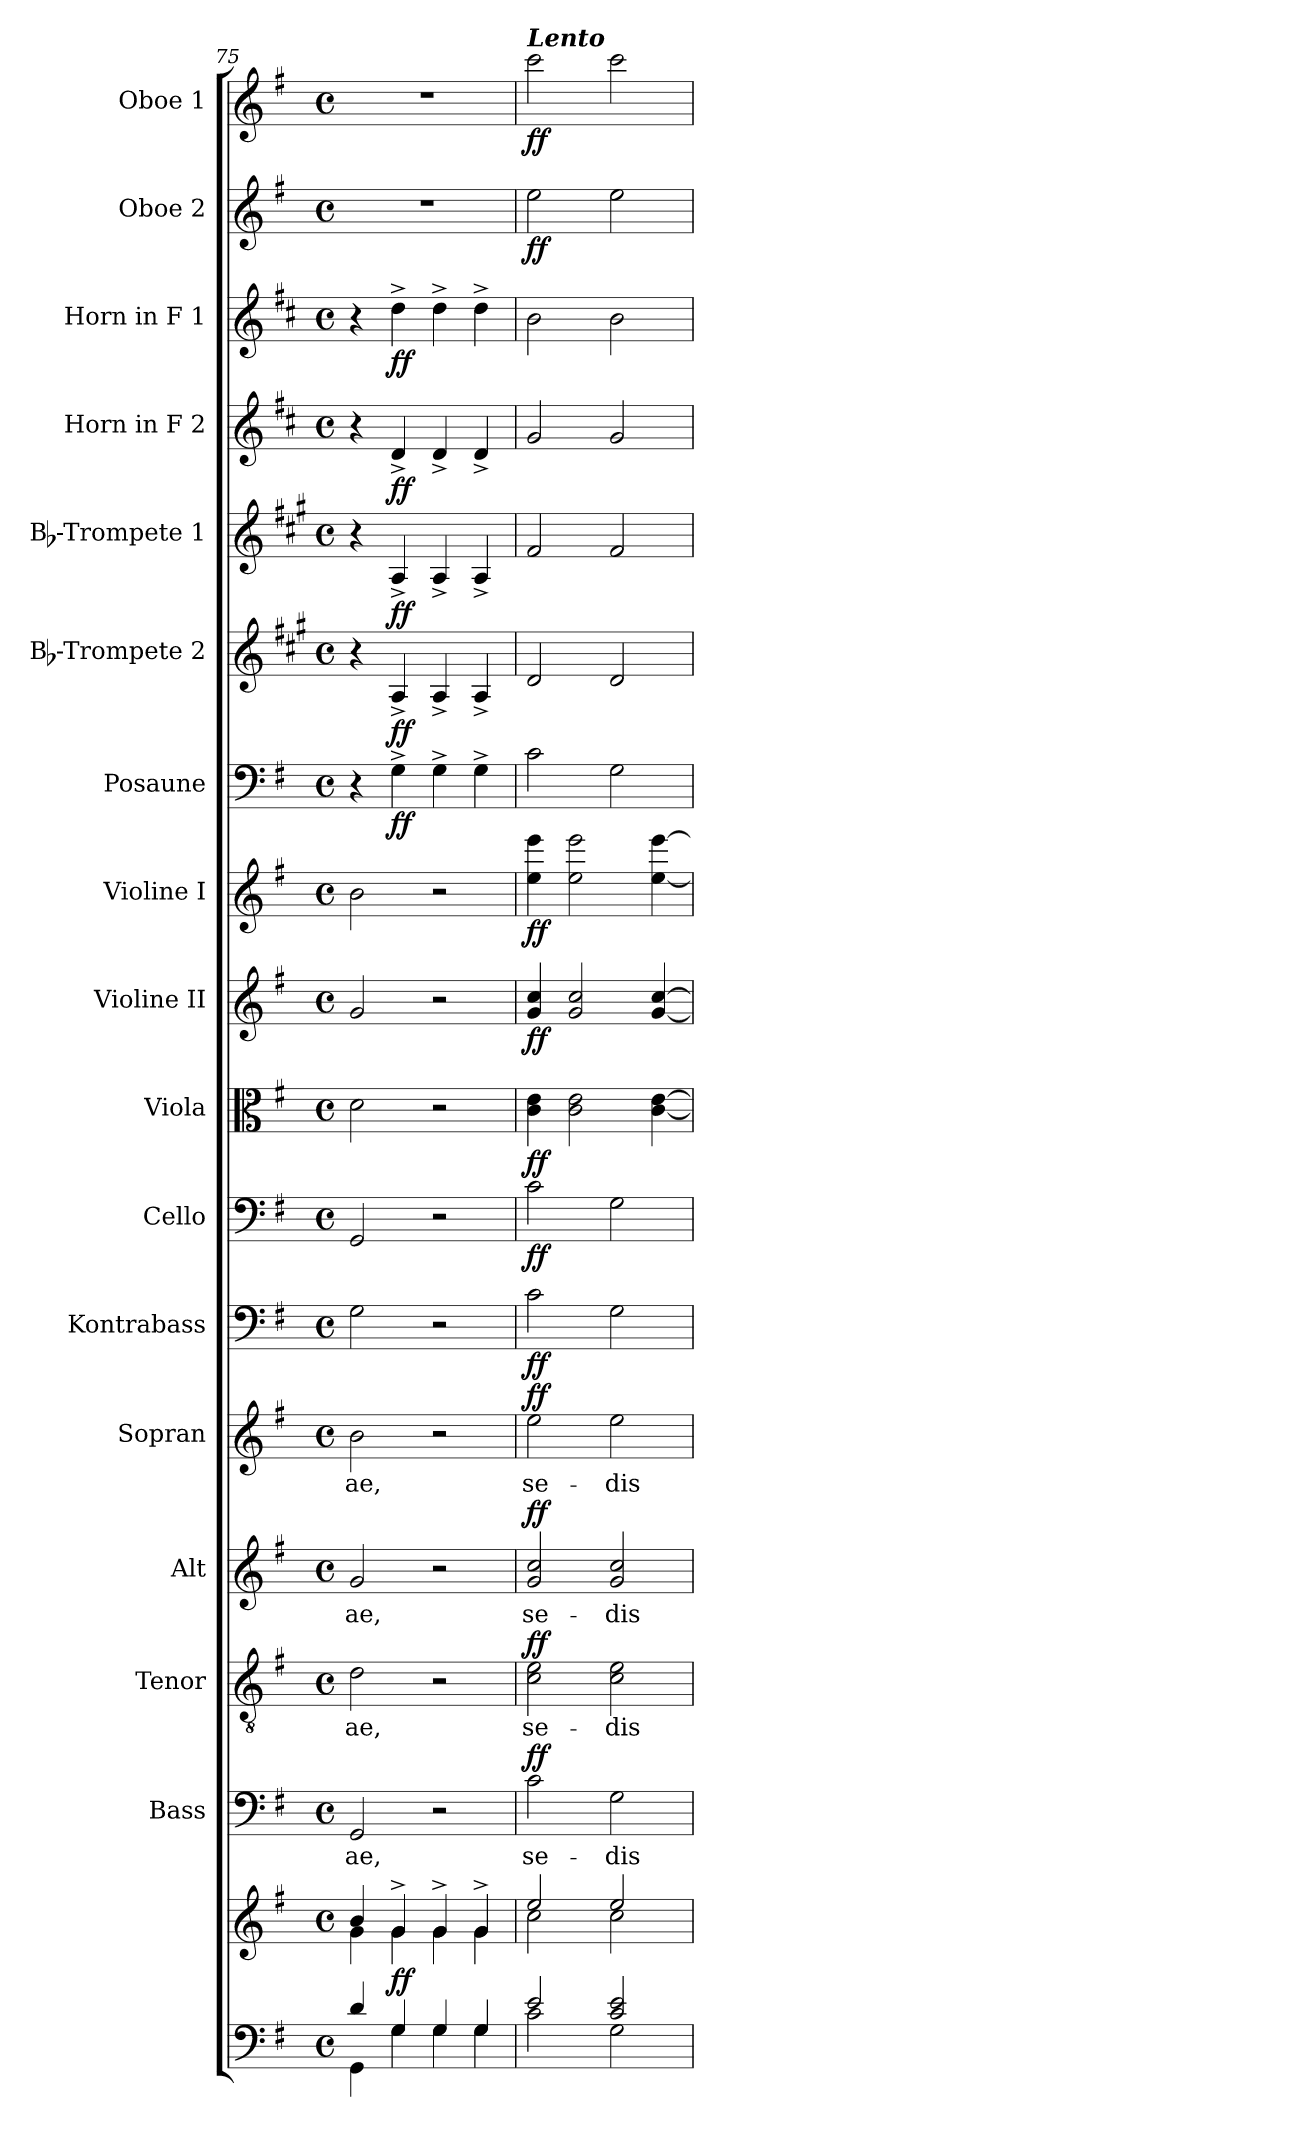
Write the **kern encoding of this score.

**kern	**kern	**dynam	**kern	**text	**dynam	**kern	**text	**dynam	**kern	**text	**dynam	**kern	**text	**dynam	**kern	**dynam	**kern	**dynam	**kern	**dynam	**kern	**dynam	**kern	**dynam	**kern	**dynam	**kern	**dynam	**kern	**dynam	**kern	**dynam	**kern	**dynam	**kern	**dynam	**kern	**dynam
*part17	*part17	*part17	*part16	*part16	*part16	*part15	*part15	*part15	*part14	*part14	*part14	*part13	*part13	*part13	*part12	*part12	*part11	*part11	*part10	*part10	*part9	*part9	*part8	*part8	*part7	*part7	*part6	*part6	*part5	*part5	*part4	*part4	*part3	*part3	*part2	*part2	*part1	*part1
*staff18	*staff17	*staff17/18	*staff16	*staff16	*staff16	*staff15	*staff15	*staff15	*staff14	*staff14	*staff14	*staff13	*staff13	*staff13	*staff12	*staff12	*staff11	*staff11	*staff10	*staff10	*staff9	*staff9	*staff8	*staff8	*staff7	*staff7	*staff6	*staff6	*staff5	*staff5	*staff4	*staff4	*staff3	*staff3	*staff2	*staff2	*staff1	*staff1
*	*	*	*I"Bass	*	*	*I"Tenor	*	*	*I"Alt	*	*	*I"Sopran	*	*	*I"Kontrabass	*	*I"Cello	*	*I"Viola	*	*I"Violine II	*	*I"Violine I	*	*I"Posaune	*	*I"Bb-Trompete 2	*	*I"Bb-Trompete 1	*	*I"Horn in F 2	*	*I"Horn in F 1	*	*I"Oboe 2	*	*I"Oboe 1	*
*	*	*	*I'B.	*	*	*I'T.	*	*	*I'A.	*	*	*I'S.	*	*	*I'Kb.	*	*	*	*I'Vla.	*	*I'Vl. II	*	*I'Vl. I	*	*I'Pos.	*	*I'Bb Trp. 2	*	*I'Bb Trp. 1	*	*	*	*	*	*I'Ob. 2	*	*I'Ob. 1	*
*clefF4	*clefG2	*	*clefF4	*	*	*clefGv2	*	*	*clefG2	*	*	*clefG2	*	*	*clefF4	*	*clefF4	*	*clefC3	*	*clefG2	*	*clefG2	*	*clefF4	*	*clefG2	*	*clefG2	*	*clefG2	*	*clefG2	*	*clefG2	*	*clefG2	*
*	*	*	*	*	*	*	*	*	*	*	*	*	*	*	*ITrd7c12	*	*	*	*	*	*	*	*	*	*	*	*ITrd1c2	*	*ITrd1c2	*	*ITrd4c7	*	*ITrd4c7	*	*	*	*	*
*k[f#]	*k[f#]	*	*k[f#]	*	*	*k[f#]	*	*	*k[f#]	*	*	*k[f#]	*	*	*k[f#]	*	*k[f#]	*	*k[f#]	*	*k[f#]	*	*k[f#]	*	*k[f#]	*	*k[f#]	*	*k[f#]	*	*k[f#]	*	*k[f#]	*	*k[f#]	*	*k[f#]	*
*G:	*G:	*	*G:	*	*	*G:	*	*	*G:	*	*	*G:	*	*	*G:	*	*G:	*	*G:	*	*G:	*	*G:	*	*G:	*	*G:	*	*G:	*	*G:	*	*G:	*	*G:	*	*G:	*
*M4/4	*M4/4	*	*M4/4	*	*	*M4/4	*	*	*M4/4	*	*	*M4/4	*	*	*M4/4	*	*M4/4	*	*M4/4	*	*M4/4	*	*M4/4	*	*M4/4	*	*M4/4	*	*M4/4	*	*M4/4	*	*M4/4	*	*M4/4	*	*M4/4	*
*met(c)	*met(c)	*	*met(c)	*	*	*met(c)	*	*	*met(c)	*	*	*met(c)	*	*	*met(c)	*	*met(c)	*	*met(c)	*	*met(c)	*	*met(c)	*	*met(c)	*	*met(c)	*	*met(c)	*	*met(c)	*	*met(c)	*	*met(c)	*	*met(c)	*
=75	=75	=75	=75	=75	=75	=75	=75	=75	=75	=75	=75	=75	=75	=75	=75	=75	=75	=75	=75	=75	=75	=75	=75	=75	=75	=75	=75	=75	=75	=75	=75	=75	=75	=75	=75	=75	=75	=75
*^	*^	*	*	*	*	*	*	*	*	*	*	*	*	*	*	*	*	*	*	*	*	*	*	*	*	*	*	*	*	*	*	*	*	*	*	*	*	*
!	!	!	!	!	!	!LO:LY:b	!	!	!LO:LY:b	!	!	!LO:LY:b	!	!	!LO:LY:b	!	!	!	!	!	!	!	!	!	!	!	!	!	!	!	!	!	!	!	!	!	!	!	!	!
4d/	4GG\	4b/	4g\	.	2GG/	-ae,	.	2d\	-ae,	.	2g/	-ae,	.	2b\	-ae,	.	2GG\	.	2GG/	.	2d\	.	2g/	.	2b\	.	4r	.	4r	.	4r	.	4r	.	4r	.	1r	.	1r	.
!	!	!	!	!LO:DY:b	!	!	!	!	!	!	!	!	!	!	!	!	!	!	!	!	!	!	!	!	!	!	!	!LO:DY:b	!	!LO:DY:b	!	!LO:DY:b	!	!LO:DY:b	!	!LO:DY:b	!	!	!	!
4G/	4G\	4g^</	4g\	ff	.	.	.	.	.	.	.	.	.	.	.	.	.	.	.	.	.	.	.	.	.	.	4G^>\	ff	4G^</	ff	4G^</	ff	4G^</	ff	4g^>\	ff	.	.	.	.
4G/	4G\	4g^</	4g\	.	2r	.	.	2r	.	.	2r	.	.	2r	.	.	2r	.	2r	.	2r	.	2r	.	2r	.	4G^>\	.	4G^</	.	4G^</	.	4G^</	.	4g^>\	.	.	.	.	.
4G/	4G\	4g^</	4g\	.	.	.	.	.	.	.	.	.	.	.	.	.	.	.	.	.	.	.	.	.	.	.	4G^>\	.	4G^</	.	4G^</	.	4G^</	.	4g^>\	.	.	.	.	.
=76	=76	=76	=76	=76	=76	=76	=76	=76	=76	=76	=76	=76	=76	=76	=76	=76	=76	=76	=76	=76	=76	=76	=76	=76	=76	=76	=76	=76	=76	=76	=76	=76	=76	=76	=76	=76	=76	=76	=76	=76
!	!	!	!	!	!	!	!	!	!	!	!	!	!	!	!	!	!	!	!	!	!	!	!	!	!	!	!	!	!	!	!	!	!	!	!	!	!	!	!LO:TX:a:Bi:t=Lento	!
!	!	!	!	!	!	!LO:LY:b	!LO:DY:a	!	!LO:LY:b	!LO:DY:a	!	!LO:LY:b	!LO:DY:a	!	!LO:LY:b	!LO:DY:a	!	!LO:DY:b	!	!LO:DY:b	!	!LO:DY:b	!	!LO:DY:b	!	!LO:DY:b	!	!	!	!	!	!	!	!	!	!	!	!LO:DY:b	!	!LO:DY:b
2e/	2c\	2ee/	2cc\	.	2c\	se-	ff	2c\ 2e\	se-	ff	2g/ 2cc/	se-	ff	2ee\	se-	ff	2C\	ff	2c\	ff	4c\ 4e\	ff	4g/ 4cc/	ff	4ee\ 4eee\	ff	2c\	.	2c/	.	2e/	.	2c/	.	2e\	.	2ee\	ff	2ccc\	ff
.	.	.	.	.	.	.	.	.	.	.	.	.	.	.	.	.	.	.	.	.	2c\ 2e\	.	2g/ 2cc/	.	2ee\ 2eee\	.	.	.	.	.	.	.	.	.	.	.	.	.	.	.
!	!	!	!	!	!	!LO:LY:b	!	!	!LO:LY:b	!	!	!LO:LY:b	!	!	!LO:LY:b	!	!	!	!	!	!	!	!	!	!	!	!	!	!	!	!	!	!	!	!	!	!	!	!	!
2c/ 2e/	2G\	2ee/	2cc\	.	2G\	-dis	.	2c\ 2e\	-dis	.	2g/ 2cc/	-dis	.	2ee\	-dis	.	2GG\	.	2G\	.	.	.	.	.	.	.	2G\	.	2c/	.	2e/	.	2c/	.	2e\	.	2ee\	.	2ccc\	.
.	.	.	.	.	.	.	.	.	.	.	.	.	.	.	.	.	.	.	.	.	[4c\ [4e\	.	[4g/ [4cc/	.	[4ee\ [4eee\	.	.	.	.	.	.	.	.	.	.	.	.	.	.	.
*v	*v	*	*	*	*	*	*	*	*	*	*	*	*	*	*	*	*	*	*	*	*	*	*	*	*	*	*	*	*	*	*	*	*	*	*	*	*	*	*	*
*	*v	*v	*	*	*	*	*	*	*	*	*	*	*	*	*	*	*	*	*	*	*	*	*	*	*	*	*	*	*	*	*	*	*	*	*	*	*	*	*
=	=	=	=	=	=	=	=	=	=	=	=	=	=	=	=	=	=	=	=	=	=	=	=	=	=	=	=	=	=	=	=	=	=	=	=	=	=	=
*-	*-	*-	*-	*-	*-	*-	*-	*-	*-	*-	*-	*-	*-	*-	*-	*-	*-	*-	*-	*-	*-	*-	*-	*-	*-	*-	*-	*-	*-	*-	*-	*-	*-	*-	*-	*-	*-	*-
